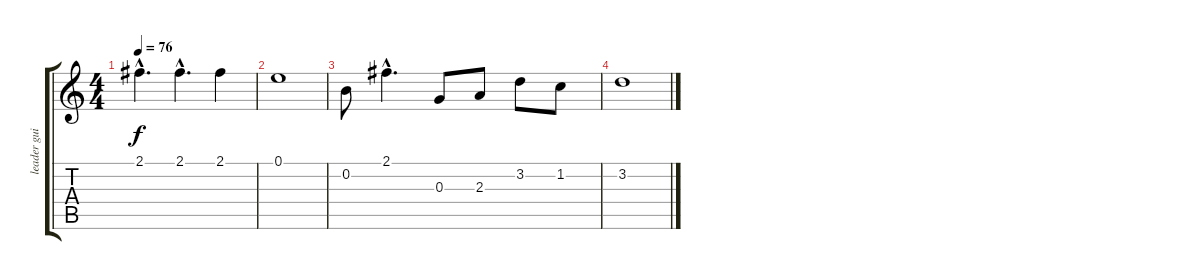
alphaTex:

\track ("leader guitar " "leader gui") {instrument acousticguitarsteel}
\staff {score tabs}
\tuning (E4 B3 G3 D3 A2 E2) {hide}
\ts (4 4)
\tempo 76
\clef g2
\ks c
2.1{hac}.4{d dy f} 2.1{hac}.4{d} 2.1.4 |
0.1.1 |
0.2.8 2.1{hac}.4{d} 0.3.8 2.3.8 3.2.8 1.2.8 |
3.2.1
